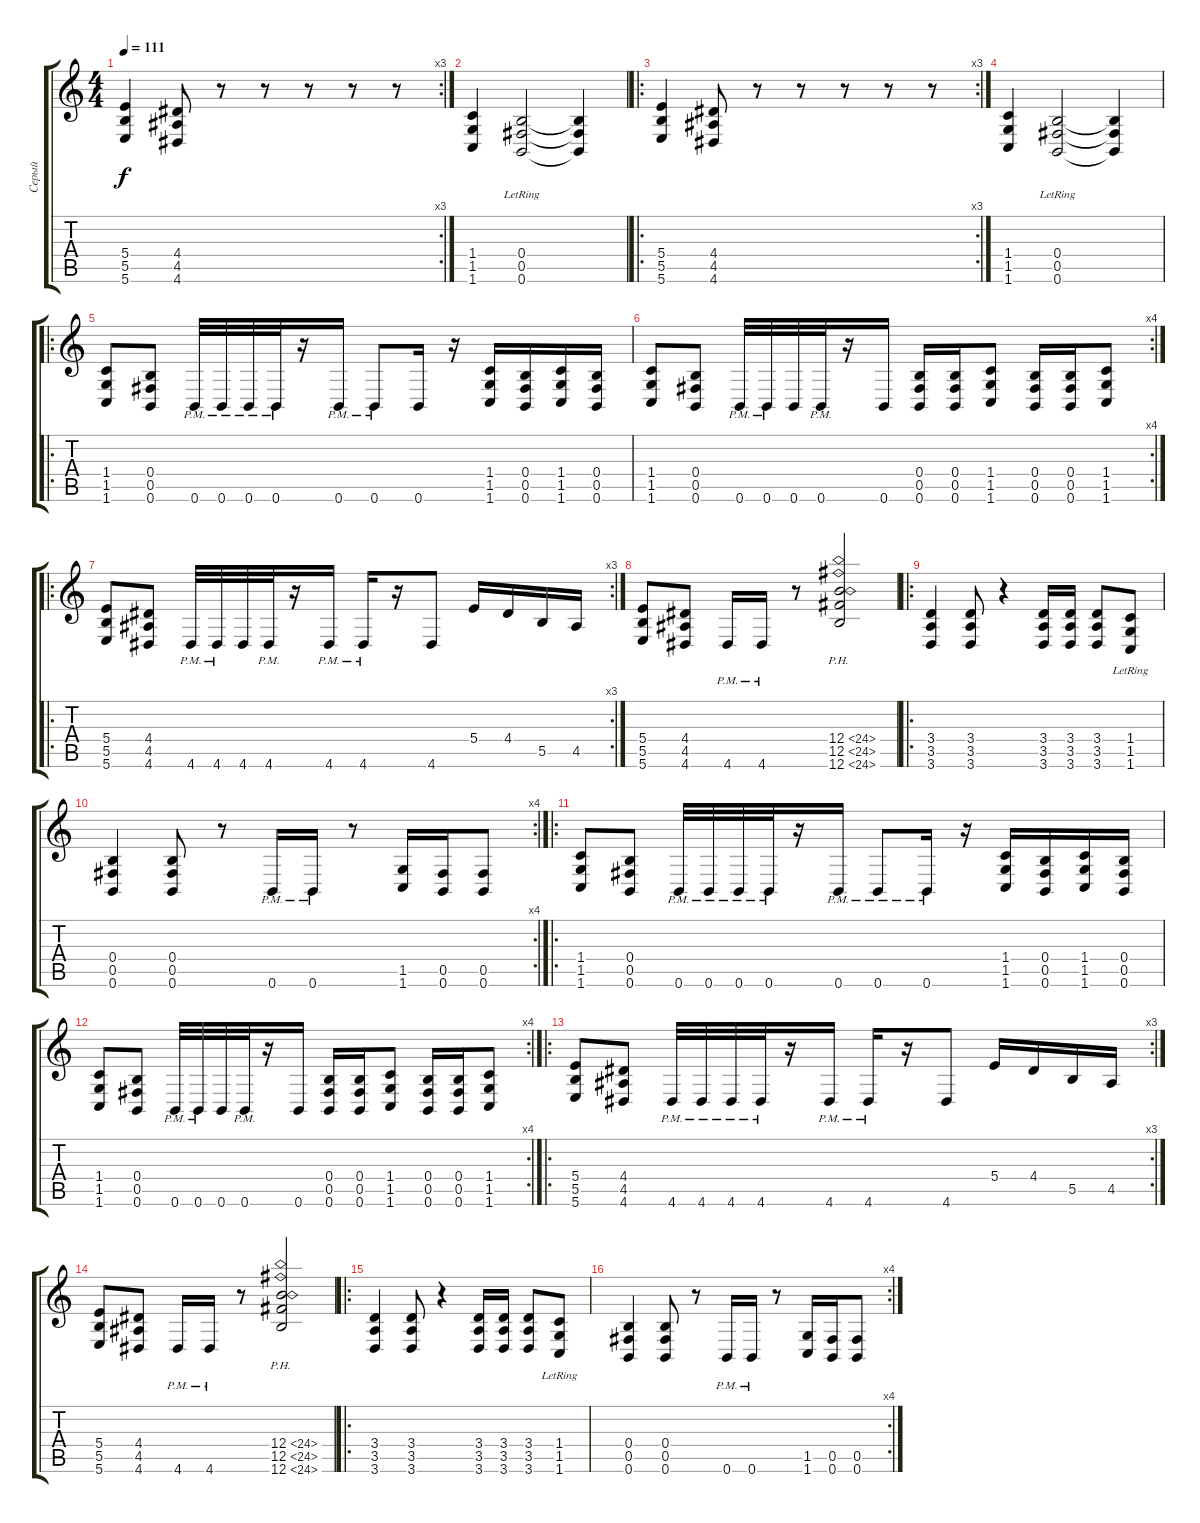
\track ("Серый" "Серый") {instrument distortionguitar}
\staff {score tabs}
\tuning (Db4 Ab3 E3 B2 Gb2 B1) {hide}
\rc 3
\ts (4 4)
\tempo 111
\clef g2
\ks c
(5.4 5.5 5.6).4{dy f instrument distortionguitar} (4.4 4.5 4.6).8 r.8 r.8 r.8 r.8 r.8 |
(1.4 1.5 1.6).4 (0.4{lr} 0.5{lr} 0.6{lr}).2 (0.4{t} 0.5{t} 0.6{t}).4 |
\ro
\rc 3
(5.4 5.5 5.6).4 (4.4 4.5 4.6).8 r.8 r.8 r.8 r.8 r.8 |
(1.4 1.5 1.6).4 (0.4{lr} 0.5{lr} 0.6{lr}).2 (0.4{t} 0.5{t} 0.6{t}).4 |
\ro
(1.4 1.5 1.6).8 (0.4 0.5 0.6).8 0.6{pm}.32 0.6{pm}.32 0.6{pm}.32 0.6{pm}.32 r.16 0.6{pm}.16 0.6{pm}.8 0.6.16 r.16 (1.4 1.5 1.6).16 (0.4 0.5 0.6).16 (1.4 1.5 1.6).16 (0.4 0.5 0.6).16 |
\rc 4
(1.4 1.5 1.6).8 (0.4 0.5 0.6).8 0.6{pm}.32 0.6{pm}.32 0.6.32 0.6{pm}.32 r.16 0.6.16 (0.4 0.5 0.6).16 (0.4 0.5 0.6).16 (1.4 1.5 1.6).8 (0.4 0.5 0.6).16 (0.4 0.5 0.6).16 (1.4 1.5 1.6).8 |
\ro
\rc 3
(5.4 5.5 5.6).8 (4.4 4.5 4.6).8 4.6{pm}.32 4.6{pm}.32 4.6.32 4.6{pm}.32 r.16 4.6{pm}.16 4.6{pm}.16 r.16 4.6.8 5.4.16 4.4.16 5.5.16 4.5.16 |
(5.4 5.5 5.6).8 (4.4 4.5 4.6).8 4.6{pm}.16 4.6{pm}.16 r.8 (12.4{ph 12} 12.5{ph 12} 12.6{ph 12}).2 |
\ro
(3.4 3.5 3.6).4 (3.4 3.5 3.6).8 r.4 (3.4 3.5 3.6).16 (3.4 3.5 3.6).16 (3.4 3.5 3.6).8 (1.4{lr} 1.5{lr} 1.6).8 |
\rc 4
(0.4 0.5 0.6).4 (0.4 0.5 0.6).8 r.8 0.6{pm}.16 0.6{pm}.16 r.8 (1.5 1.6).16 (0.5 0.6).16 (0.5 0.6).8 |
\ro
(1.4 1.5 1.6).8 (0.4 0.5 0.6).8 0.6{pm}.32 0.6{pm}.32 0.6{pm}.32 0.6{pm}.32 r.16 0.6{pm}.16 0.6{pm}.8 0.6{pm}.16 r.16 (1.4 1.5 1.6).16 (0.4 0.5 0.6).16 (1.4 1.5 1.6).16 (0.4 0.5 0.6).16 |
\rc 4
(1.4 1.5 1.6).8 (0.4 0.5 0.6).8 0.6{pm}.32 0.6{pm}.32 0.6.32 0.6{pm}.32 r.16 0.6.16 (0.4 0.5 0.6).16 (0.4 0.5 0.6).16 (1.4 1.5 1.6).8 (0.4 0.5 0.6).16 (0.4 0.5 0.6).16 (1.4 1.5 1.6).8 |
\ro
\rc 3
(5.4 5.5 5.6).8 (4.4 4.5 4.6).8 4.6{pm}.32 4.6{pm}.32 4.6{pm}.32 4.6{pm}.32 r.16 4.6{pm}.16 4.6{pm}.16 r.16 4.6.8 5.4.16 4.4.16 5.5.16 4.5.16 |
(5.4 5.5 5.6).8 (4.4 4.5 4.6).8 4.6{pm}.16 4.6{pm}.16 r.8 (12.4{ph 12} 12.5{ph 12} 12.6{ph 12}).2 |
\ro
(3.4 3.5 3.6).4 (3.4 3.5 3.6).8 r.4 (3.4 3.5 3.6).16 (3.4 3.5 3.6).16 (3.4 3.5 3.6).8 (1.4{lr} 1.5{lr} 1.6).8 |
\rc 4
(0.4 0.5 0.6).4 (0.4 0.5 0.6).8 r.8 0.6{pm}.16 0.6{pm}.16 r.8 (1.5 1.6).16 (0.5 0.6).16 (0.5 0.6).8
